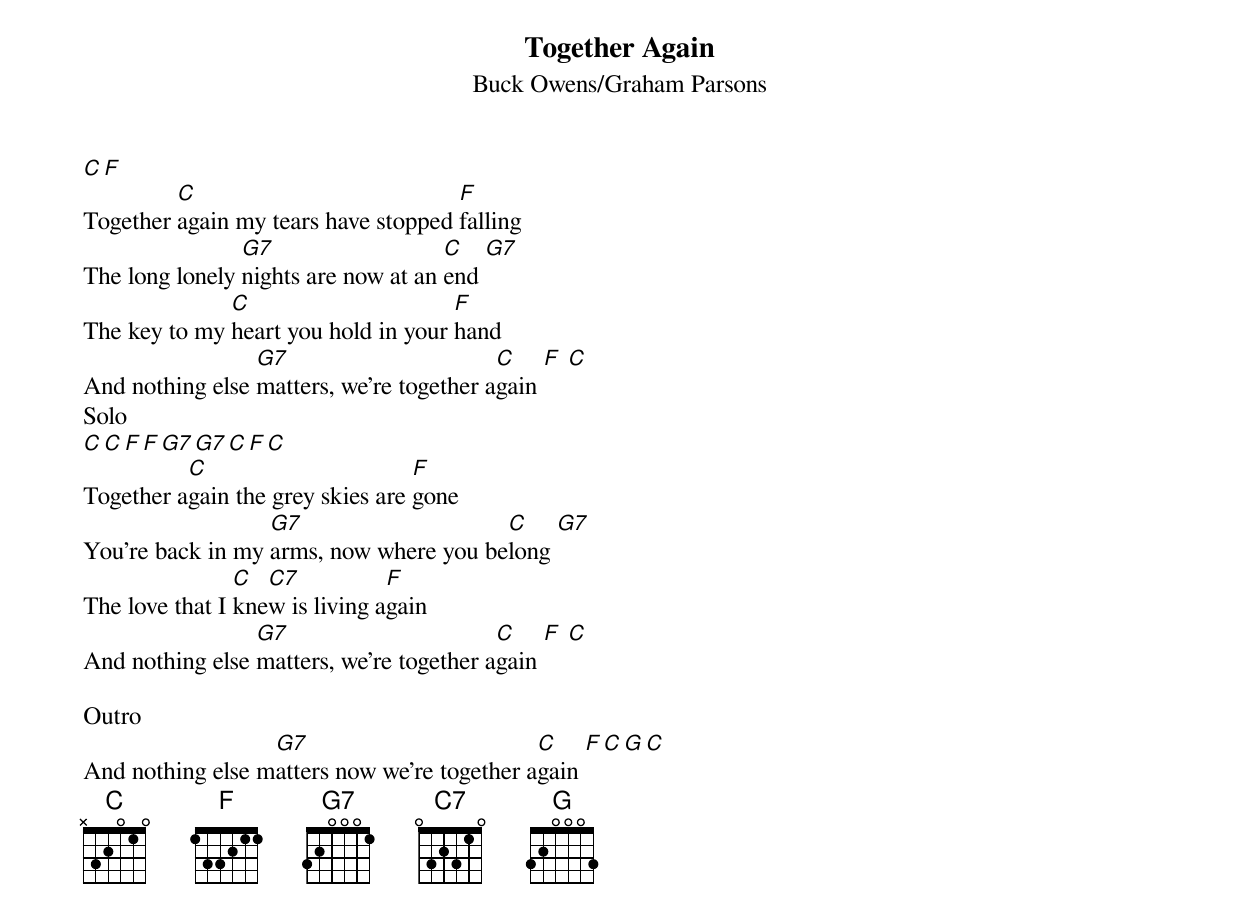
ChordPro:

{title:Together Again}
{subtitle:Buck Owens/Graham Parsons}
[C][F]
Together [C]again my tears have stopped [F]falling
The long lonely [G7]nights are now at an [C]end [G7]
The key to my [C]heart you hold in your [F]hand
And nothing else [G7]matters, we're together a[C]gain [F] [C]
Solo
[C][C][F][F][G7][G7][C][F][C]
Together a[C]gain the grey skies are [F]gone
You're back in my [G7]arms, now where you be[C]long [G7]
The love that I [C]kne[C7]w is living a[F]gain
And nothing else [G7]matters, we're together a[C]gain [F] [C]

Outro
And nothing else m[G7]atters now we're together a[C]gain [F][C][G][C]
